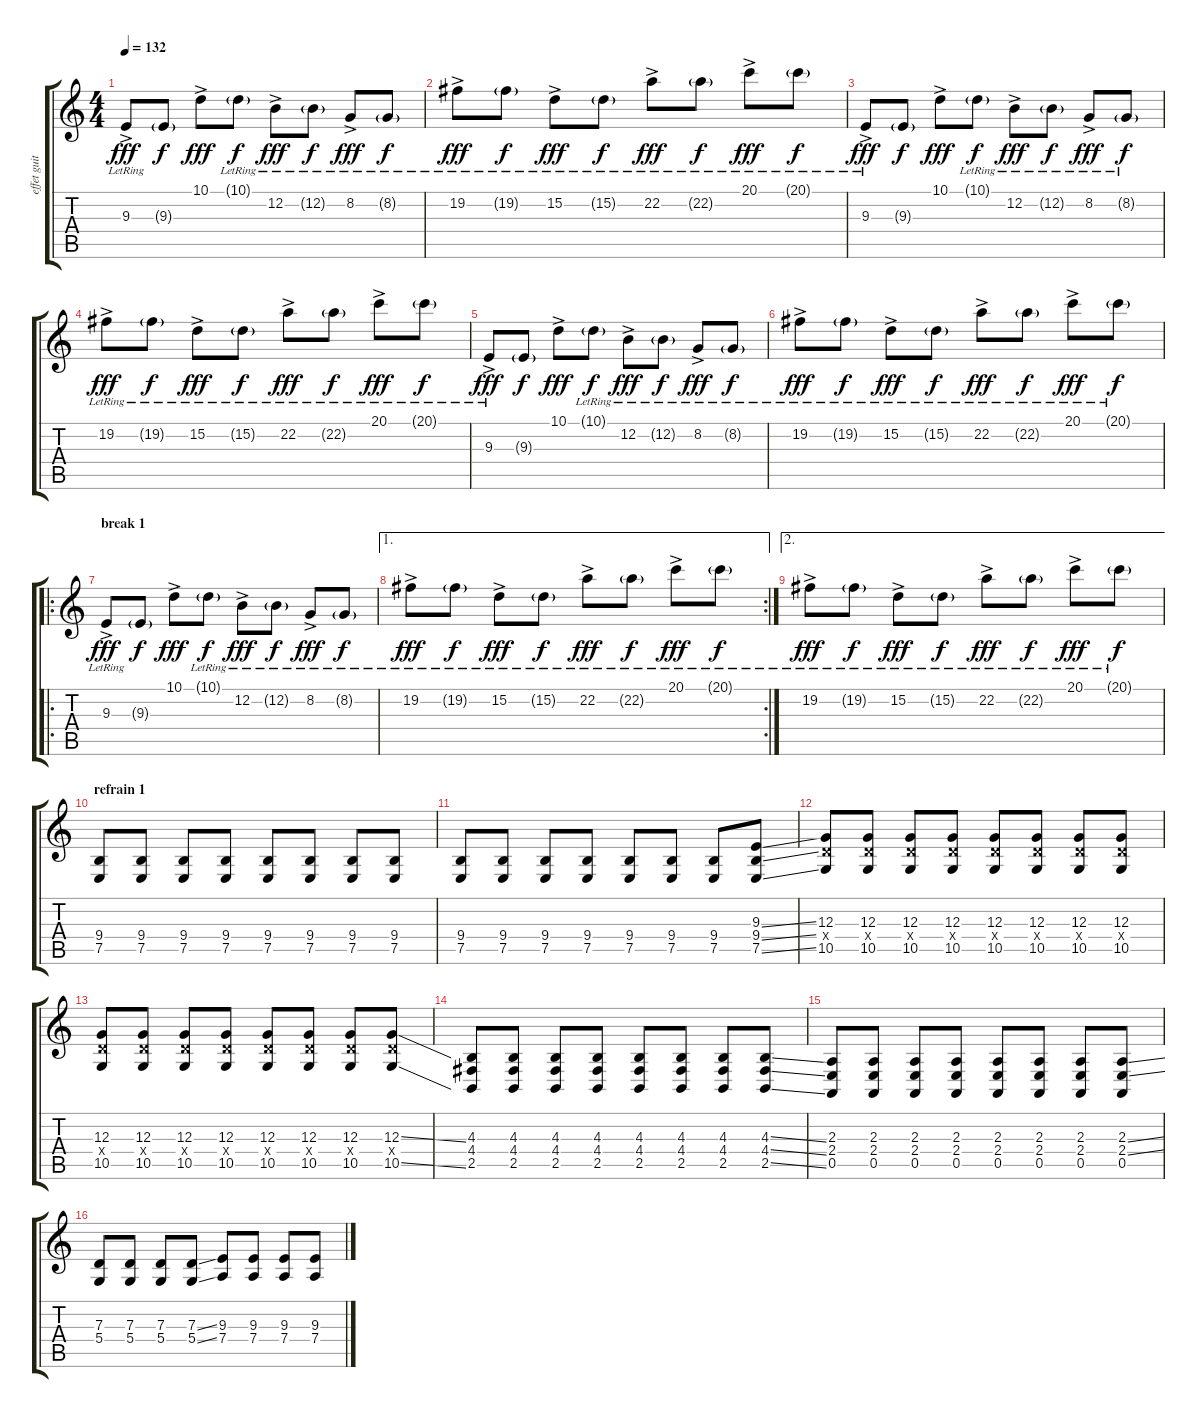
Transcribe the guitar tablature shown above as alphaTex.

\track ("effet guitare 1" "effet guit") {instrument synthbrass1}
\staff {score tabs}
\tuning (E4 B3 G3 D3 A2 E2) {hide}
\ts (4 4)
\tempo 132
\clef g2
\ks c
9.3{ac lr}.8{dy fff} 9.3{g}.8{dy f} 10.1{ac}.8{dy fff} 10.1{g lr}.8{dy f} 12.2{ac lr}.8{dy fff} 12.2{g lr}.8{dy f} 8.2{ac lr}.8{dy fff} 8.2{g lr}.8{dy f} |
19.2{ac lr}.8{dy fff} 19.2{g lr}.8{dy f} 15.2{ac lr}.8{dy fff} 15.2{g lr}.8{dy f} 22.2{ac lr}.8{dy fff} 22.2{g lr}.8{dy f} 20.1{ac lr}.8{dy fff} 20.1{g lr}.8{dy f} |
9.3{ac lr}.8{dy fff} 9.3{g}.8{dy f} 10.1{ac}.8{dy fff} 10.1{g lr}.8{dy f} 12.2{ac lr}.8{dy fff} 12.2{g lr}.8{dy f} 8.2{ac lr}.8{dy fff} 8.2{g lr}.8{dy f} |
19.2{ac lr}.8{dy fff} 19.2{g lr}.8{dy f} 15.2{ac lr}.8{dy fff} 15.2{g lr}.8{dy f} 22.2{ac lr}.8{dy fff} 22.2{g lr}.8{dy f} 20.1{ac lr}.8{dy fff} 20.1{g lr}.8{dy f} |
9.3{ac lr}.8{dy fff} 9.3{g}.8{dy f} 10.1{ac}.8{dy fff} 10.1{g lr}.8{dy f} 12.2{ac lr}.8{dy fff} 12.2{g lr}.8{dy f} 8.2{ac lr}.8{dy fff} 8.2{g lr}.8{dy f} |
19.2{ac lr}.8{dy fff} 19.2{g lr}.8{dy f} 15.2{ac lr}.8{dy fff} 15.2{g lr}.8{dy f} 22.2{ac lr}.8{dy fff} 22.2{g lr}.8{dy f} 20.1{ac lr}.8{dy fff} 20.1{g lr}.8{dy f} |
\ro
\section ("" "break 1")
9.3{ac lr}.8{dy fff} 9.3{g}.8{dy f} 10.1{ac}.8{dy fff} 10.1{g lr}.8{dy f} 12.2{ac lr}.8{dy fff} 12.2{g lr}.8{dy f} 8.2{ac lr}.8{dy fff} 8.2{g lr}.8{dy f} |
\ae 1
\rc 2
19.2{ac lr}.8{dy fff} 19.2{g lr}.8{dy f} 15.2{ac lr}.8{dy fff} 15.2{g lr}.8{dy f} 22.2{ac lr}.8{dy fff} 22.2{g lr}.8{dy f} 20.1{ac lr}.8{dy fff} 20.1{g lr}.8{dy f} |
\ae 2
19.2{ac lr}.8{dy fff} 19.2{g lr}.8{dy f} 15.2{ac lr}.8{dy fff} 15.2{g lr}.8{dy f} 22.2{ac lr}.8{dy fff} 22.2{g lr}.8{dy f} 20.1{ac lr}.8{dy fff} 20.1{g lr}.8{dy f} |
\section ("" "refrain 1")
(9.4 7.5).8{instrument distortionguitar} (9.4 7.5).8 (9.4 7.5).8 (9.4 7.5).8 (9.4 7.5).8 (9.4 7.5).8 (9.4 7.5).8 (9.4 7.5).8 |
(9.4 7.5).8{instrument distortionguitar} (9.4 7.5).8 (9.4 7.5).8 (9.4 7.5).8 (9.4 7.5).8 (9.4 7.5).8 (9.4 7.5).8 (9.3{ss} 9.4{ss} 7.5{ss}).8 |
(12.3 12.4{x} 10.5).8 (12.3 12.4{x} 10.5).8 (12.3 12.4{x} 10.5).8 (12.3 12.4{x} 10.5).8 (12.3 12.4{x} 10.5).8 (12.3 12.4{x} 10.5).8 (12.3 12.4{x} 10.5).8 (12.3 12.4{x} 10.5).8 |
(12.3 12.4{x} 10.5).8 (12.3 12.4{x} 10.5).8 (12.3 12.4{x} 10.5).8 (12.3 12.4{x} 10.5).8 (12.3 12.4{x} 10.5).8 (12.3 12.4{x} 10.5).8 (12.3 12.4{x} 10.5).8 (12.3{ss} 12.4{x} 10.5{ss}).8 |
(4.3 4.4 2.5).8 (4.3 4.4 2.5).8 (4.3 4.4 2.5).8 (4.3 4.4 2.5).8 (4.3 4.4 2.5).8 (4.3 4.4 2.5).8 (4.3 4.4 2.5).8 (4.3{ss} 4.4{ss} 2.5{ss}).8 |
(2.3 2.4 0.5).8 (2.3 2.4 0.5).8 (2.3 2.4 0.5).8 (2.3 2.4 0.5).8 (2.3 2.4 0.5).8 (2.3 2.4 0.5).8 (2.3 2.4 0.5).8 (2.3{ss} 2.4{ss} 0.5).8 |
(7.3 5.4).8 (7.3 5.4).8 (7.3 5.4).8 (7.3{ss} 5.4{ss}).8 (9.3 7.4).8 (9.3 7.4).8 (9.3 7.4).8 (9.3 7.4{ss}).8
